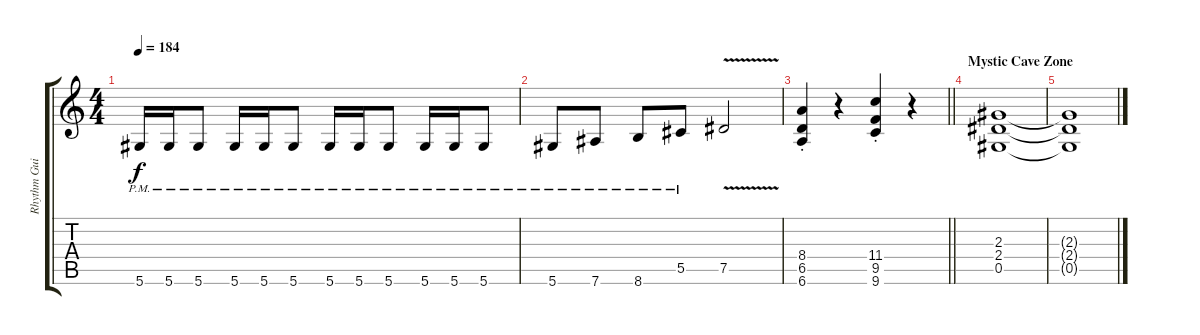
\track ("Rhythm Guitar 2" "Rhythm Gui") {instrument overdrivenguitar}
\staff {score tabs}
\tuning (Eb4 Bb3 Gb3 Db3 Ab2 Eb2) {hide}
\ts (4 4)
\tempo 184
\clef g2
\ks c
5.6{pm}.16{dy f} 5.6{pm}.16 5.6{pm}.8 5.6{pm}.16 5.6{pm}.16 5.6{pm}.8 5.6{pm}.16 5.6{pm}.16 5.6{pm}.8 5.6{pm}.16 5.6{pm}.16 5.6{pm}.8 |
5.6{pm}.8 7.6{pm}.8 8.6{pm}.8 5.5{pm}.8 7.5{v}.2 |
\barLineRight lightlight
(8.4{st} 6.5{st} 6.6{st}).4 r.4 (11.4{st} 9.5{st} 9.6{st}).4 r.4 |
\section ("" "Mystic Cave Zone")
(2.3 2.4 0.5).1 |
(2.3{t} 2.4{t} 0.5{t}).1
